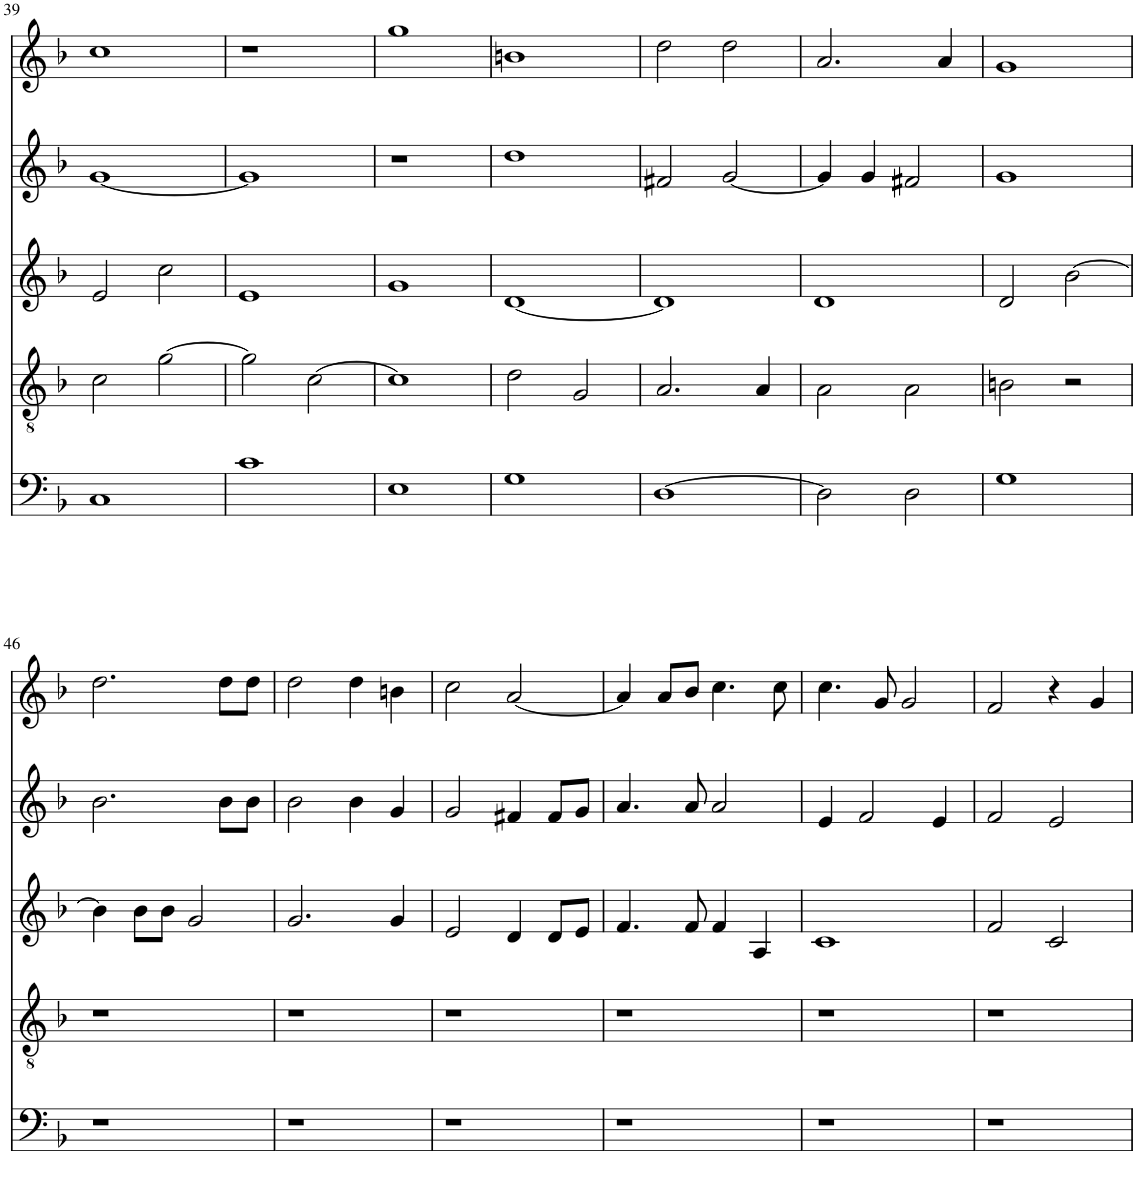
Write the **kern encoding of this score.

**kern	**kern	**kern	**kern	**kern
*part5	*part4	*part3	*part2	*part1
*staff5	*staff4	*staff3	*staff2	*staff1
*I"vox	*I"vox	*I"vox	*I"vox	*I"vox
!!LO:PB:g=z
*clefF4	*clefGv2	*clefG2	*clefG2	*clefG2
*k[b-]	*k[b-]	*k[b-]	*k[b-]	*k[b-]
*M4/4	*M4/4	*M4/4	*M4/4	*M4/4
=39	=39	=39	=39	=39
1C	2c\	2e/	[1g	1cc
.	[2g\	2cc\	.	.
=40	=40	=40	=40	=40
1c	2g\]	1e	1g]	1r
.	[2c\	.	.	.
=41	=41	=41	=41	=41
1E	1c]	1g	1r	1gg
=42	=42	=42	=42	=42
1G	2d\	[1d	1dd	1bn
.	2G/	.	.	.
=43	=43	=43	=43	=43
[1D	2.A/	1d]	2f#X/	2dd\
.	.	.	[2g/	2dd\
.	4A/	.	.	.
=44	=44	=44	=44	=44
2D\]	2A\	1d	4g/]	2.a/
.	.	.	4g/	.
2D\	2A\	.	2f#X/	.
.	.	.	.	4a/
=45	=45	=45	=45	=45
1G	2Bn\	2d/	1g	1g
.	2r	[2b-\	.	.
!!LO:LB:g=z
=46	=46	=46	=46	=46
1r	1r	4b-\]	2.b-\	2.dd\
.	.	8b-\L	.	.
.	.	8b-\J	.	.
.	.	2g/	.	.
.	.	.	8b-\L	8dd\L
.	.	.	8b-\J	8dd\J
=47	=47	=47	=47	=47
1r	1r	2.g/	2b-\	2dd\
.	.	.	4b-\	4dd\
.	.	4g/	4g/	4bn\
=48	=48	=48	=48	=48
1r	1r	2e/	2g/	2cc\
.	.	4d/	4f#X/	[2a/
.	.	8d/L	8f#/L	.
.	.	8e/J	8g/J	.
=49	=49	=49	=49	=49
1r	1r	4.f/	4.a/	4a/]
.	.	.	.	8a/L
.	.	8f/	8a/	8b-/J
.	.	4f/	2a/	4.cc\
.	.	4A/	.	.
.	.	.	.	8cc\
=50	=50	=50	=50	=50
1r	1r	1c	4e/	4.cc\
.	.	.	2f/	.
.	.	.	.	8g/
.	.	.	.	2g/
.	.	.	4e/	.
=51	=51	=51	=51	=51
1r	1r	2f/	2f/	2f/
.	.	2c/	2e/	4r
.	.	.	.	4g/
=	=	=	=	=
*-	*-	*-	*-	*-
